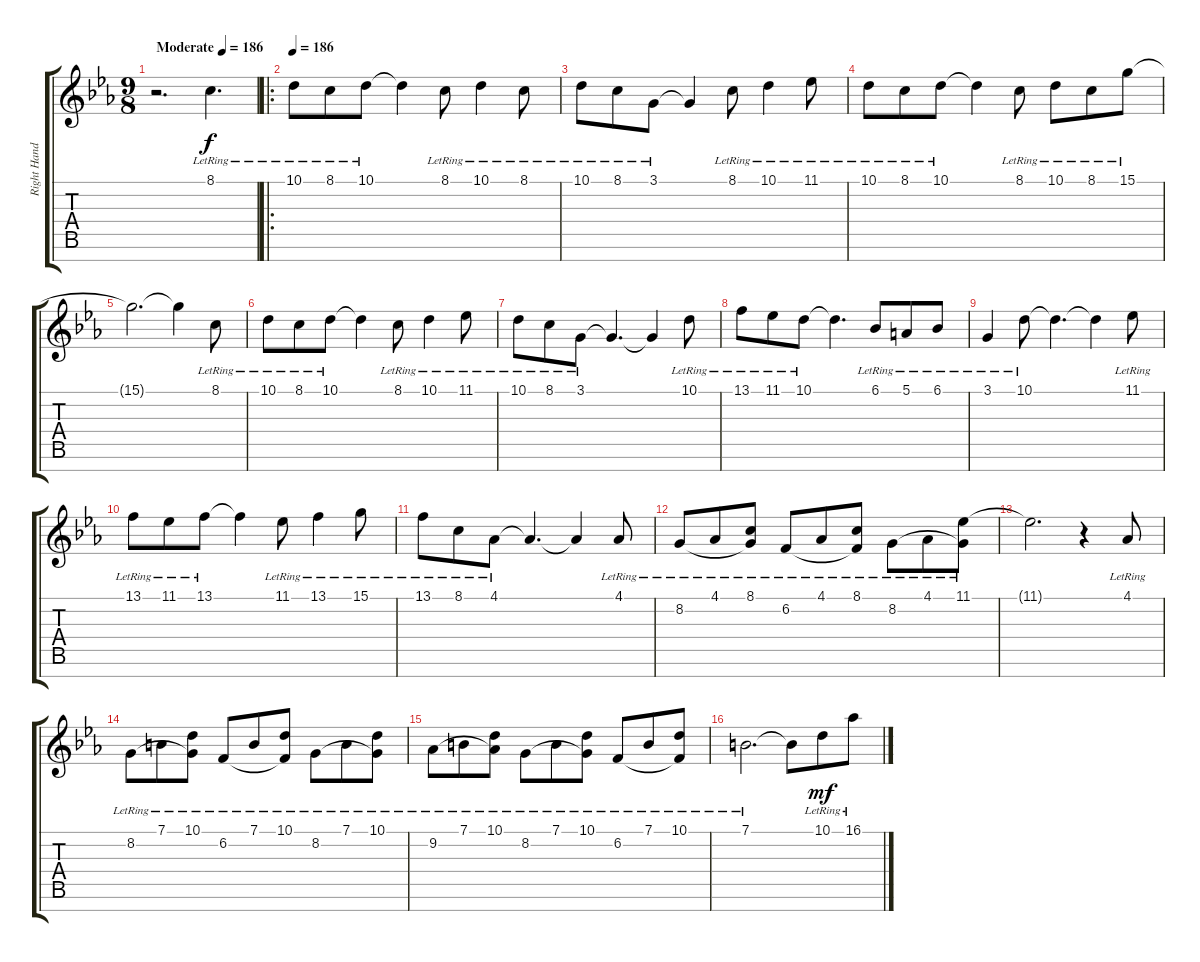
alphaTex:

\track ("Right Hand" "Right Hand") {instrument acousticgrandpiano}
\staff {score tabs}
\tuning (E4 B3 G3 D3 A2 E2 B1) {hide}
\ts (9 8)
\tempo (186 "Moderate")
\clef g2
\ks eb
r.2{d dy f instrument acousticgrandpiano} 8.1{lr}.4{d} |
\ro
\tempo 186
10.1{lr}.8 8.1{lr}.8 10.1{lr}.8 10.1{t}.4 8.1{lr}.8 10.1{lr}.4 8.1{lr}.8 |
10.1{lr}.8 8.1{lr}.8 3.1{lr}.8 3.1{t}.4 8.1{lr}.8 10.1{lr}.4 11.1{lr}.8 |
10.1{lr}.8 8.1{lr}.8 10.1{lr}.8 10.1{t}.4 8.1{lr}.8 10.1{lr}.8 8.1{lr}.8 15.1{lr}.8 |
15.1{t}.2{d} 15.1{t}.4 8.1{lr}.8 |
10.1{lr}.8 8.1{lr}.8 10.1{lr}.8 10.1{t}.4 8.1{lr}.8 10.1{lr}.4 11.1{lr}.8 |
10.1{lr}.8 8.1{lr}.8 3.1{lr}.8 3.1{t}.4{d} 3.1{t}.4 10.1{lr}.8 |
13.1{lr}.8 11.1{lr}.8 10.1{lr}.8 10.1{t}.4{d} 6.1{lr}.8 5.1{lr}.8 6.1{lr}.8 |
3.1{lr}.4 10.1{lr}.8 10.1{t}.4{d} 10.1{t}.4 11.1{lr}.8 |
13.1{lr}.8 11.1{lr}.8 13.1{lr}.8 13.1{t}.4 11.1{lr}.8 13.1{lr}.4 15.1{lr}.8 |
13.1{lr}.8 8.1{lr}.8 4.1{lr}.8 4.1{t}.4{d} 4.1{t}.4 4.1{lr}.8 |
8.2{lr}.8 4.1{lr}.8 (8.1{lr} 8.2{t}).8 6.2{lr}.8 4.1{lr}.8 (8.1{lr} 6.2{t}).8 8.2{lr}.8 4.1{lr}.8 (11.1{lr} 8.2{t}).8 |
11.1{t}.2{d} r.4 4.1{lr}.8 |
8.2{lr}.8 7.1{lr}.8 (10.1{lr} 8.2{t}).8 6.2{lr}.8 7.1{lr}.8 (10.1{lr} 6.2{t}).8 8.2{lr}.8 7.1{lr}.8 (10.1{lr} 8.2{t}).8 |
9.2{lr}.8 7.1{lr}.8 (10.1{lr} 9.2{t}).8 8.2{lr}.8 7.1{lr}.8 (10.1{lr} 8.2{t}).8 6.2{lr}.8 7.1{lr}.8 (10.1{lr} 6.2{t}).8 |
7.1{lr}.2{d} 7.1{t}.8 10.1{lr}.8{dy mf} 16.1{lr}.8
